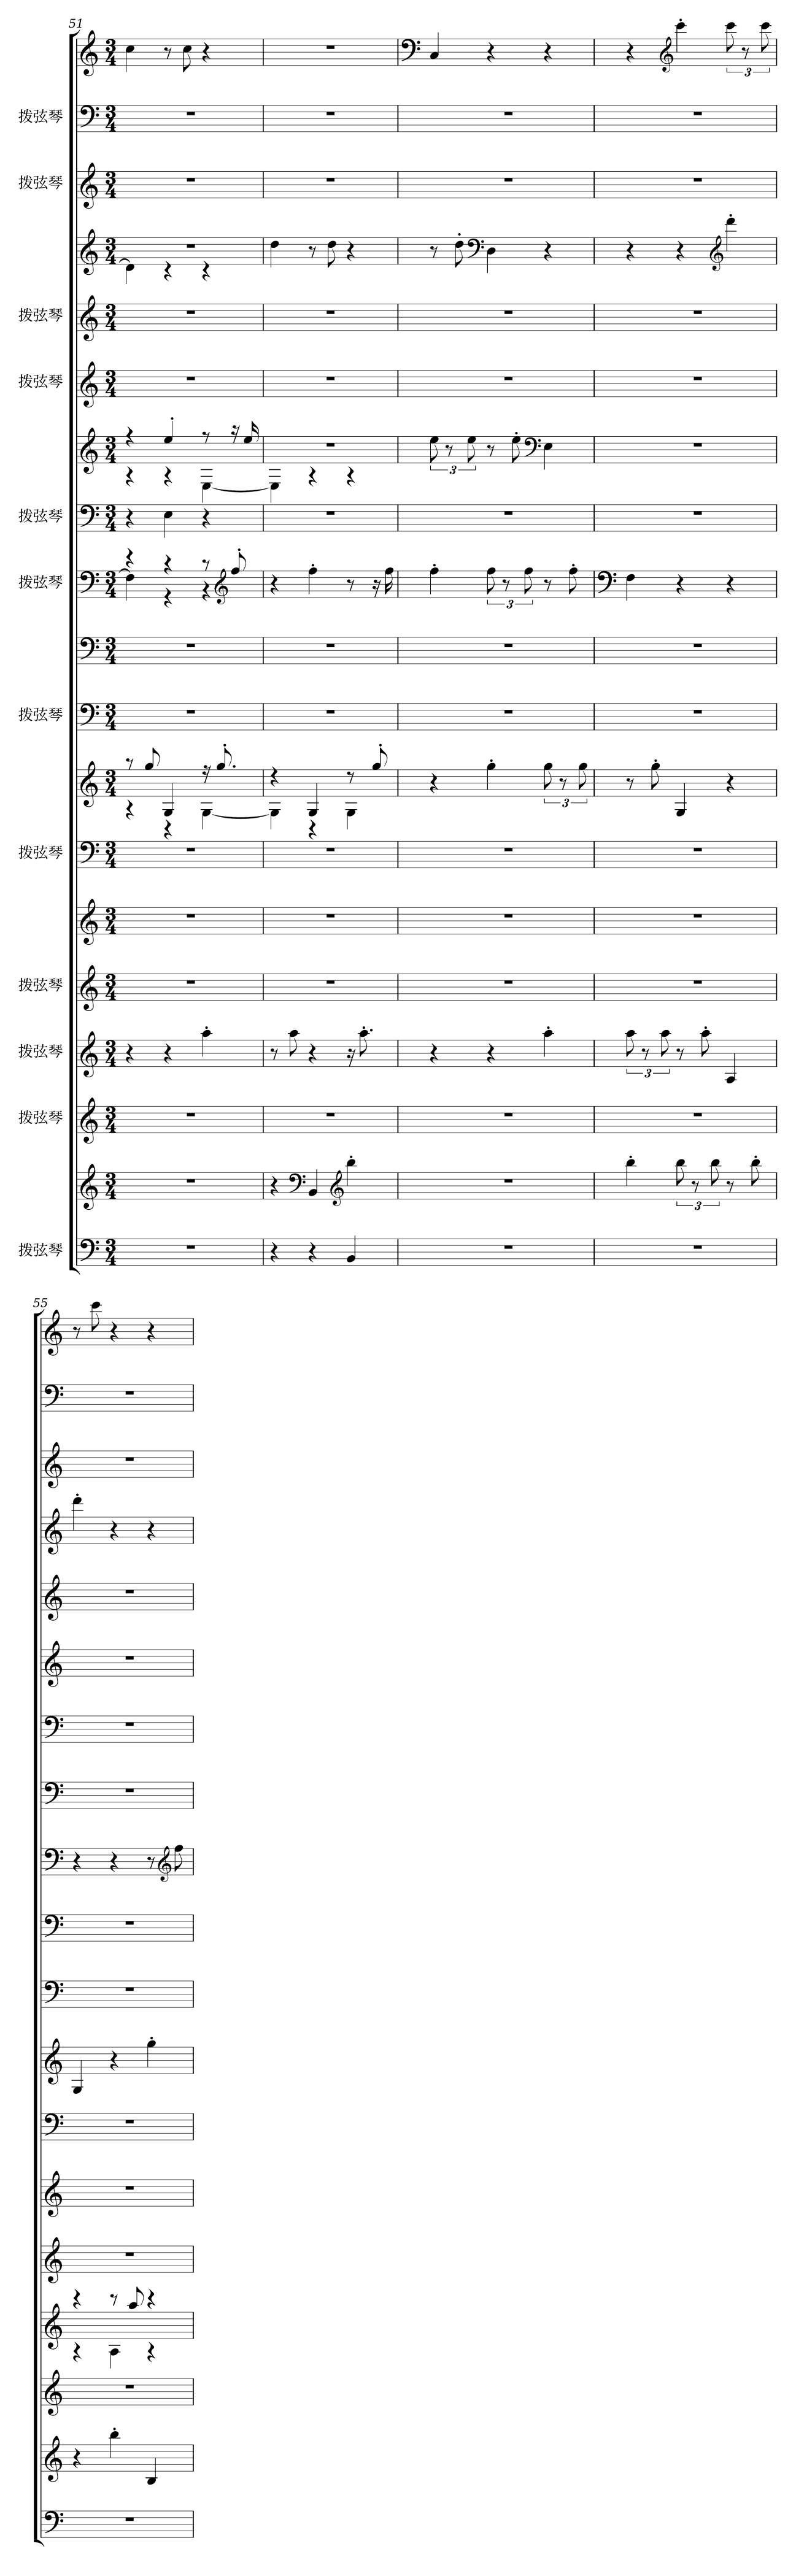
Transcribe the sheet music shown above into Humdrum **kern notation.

**kern	**kern	**kern	**kern	**kern	**kern	**kern	**kern	**kern	**kern	**kern	**kern	**kern	**kern	**kern	**kern	**kern	**kern	**kern
*part12	*part12	*part11	*part10	*part9	*part9	*part8	*part8	*part7	*part7	*part6	*part5	*part5	*part4	*part3	*part3	*part2	*part1	*part1
*staff19	*staff18	*staff17	*staff16	*staff15	*staff14	*staff13	*staff12	*staff11	*staff10	*staff9	*staff8	*staff7	*staff6	*staff5	*staff4	*staff3	*staff2	*staff1
*I"拨弦琴	*	*I"拨弦琴	*I"拨弦琴	*I"拨弦琴	*	*I"拨弦琴	*	*I"拨弦琴	*	*I"拨弦琴	*I"拨弦琴	*	*I"拨弦琴	*I"拨弦琴	*	*I"拨弦琴	*I"拨弦琴	*
*clefF4	*clefG2	*clefG2	*clefG2	*clefG2	*clefG2	*clefF4	*clefG2	*clefF4	*clefF4	*clefF4	*clefF4	*clefG2	*clefG2	*clefG2	*clefG2	*clefG2	*clefF4	*clefG2
*k[]	*k[]	*k[]	*k[]	*k[]	*k[]	*k[]	*k[]	*k[]	*k[]	*k[]	*k[]	*k[]	*k[]	*k[]	*k[]	*k[]	*k[]	*k[]
*M3/4	*M3/4	*M3/4	*M3/4	*M3/4	*M3/4	*M3/4	*M3/4	*M3/4	*M3/4	*M3/4	*M3/4	*M3/4	*M3/4	*M3/4	*M3/4	*M3/4	*M3/4	*M3/4
=51	=51	=51	=51	=51	=51	=51	=51	=51	=51	=51	=51	=51	=51	=51	=51	=51	=51	=51
*	*	*	*	*	*	*	*^	*	*	*^	*	*^	*	*	*^	*	*	*
2.r	2.r	2.r	4r	2.r	2.r	2.r	8r	4r	2.r	2.r	4r	4F\]	4r	4r	4r	2.r	2.r	2.r	4d\]	2.r	2.r	4cc\
.	.	.	.	.	.	.	8gg/	.	.	.	.	.	.	.	.	.	.	.	.	.	.	.
.	.	.	4r	.	.	.	4G/	4r	.	.	4r	4r	4E\	4ee'/	4r	.	.	.	4r	.	.	8r
.	.	.	.	.	.	.	.	.	.	.	.	.	.	.	.	.	.	.	.	.	.	8cc\
.	.	.	4aa'\	.	.	.	16r	[4G\	.	.	8r	4r	4r	8r	[4E\	.	.	.	4r	.	.	4r
.	.	.	.	.	.	.	8.gg'/	.	.	.	.	.	.	.	.	.	.	.	.	.	.	.
*	*	*	*	*	*	*	*	*	*	*	*clefG2	*	*	*	*	*	*	*	*	*	*	*
.	.	.	.	.	.	.	.	.	.	.	8ff'/	.	.	16r	.	.	.	.	.	.	.	.
.	.	.	.	.	.	.	.	.	.	.	.	.	.	16ee/	.	.	.	.	.	.	.	.
*	*	*	*	*	*	*	*	*	*	*	*v	*v	*	*	*	*	*	*v	*v	*	*	*
=52	=52	=52	=52	=52	=52	=52	=52	=52	=52	=52	=52	=52	=52	=52	=52	=52	=52	=52	=52	=52
4r	4r	2.r	8r	2.r	2.r	2.r	4r	4G\]	2.r	2.r	4r	2.r	2.r	4E\]	2.r	2.r	4dd\	2.r	2.r	2.r
.	.	.	8aa\	.	.	.	.	.	.	.	.	.	.	.	.	.	.	.	.	.
*	*clefF4	*	*	*	*	*	*	*	*	*	*	*	*	*	*	*	*	*	*	*
4r	4BB/	.	4r	.	.	.	4G/	4r	.	.	4ff'\	.	.	4r	.	.	8r	.	.	.
.	.	.	.	.	.	.	.	.	.	.	.	.	.	.	.	.	8dd\	.	.	.
*	*clefG2	*	*	*	*	*	*	*	*	*	*	*	*	*	*	*	*	*	*	*
4BB/	4bb'\	.	16r	.	.	.	8r	4G\	.	.	8r	.	.	4r	.	.	4r	.	.	.
.	.	.	8.aa'\	.	.	.	.	.	.	.	.	.	.	.	.	.	.	.	.	.
.	.	.	.	.	.	.	8gg'/	.	.	.	16r	.	.	.	.	.	.	.	.	.
.	.	.	.	.	.	.	.	.	.	.	16ff\	.	.	.	.	.	.	.	.	.
*	*	*	*	*	*	*	*v	*v	*	*	*	*	*v	*v	*	*	*	*	*	*
=53	=53	=53	=53	=53	=53	=53	=53	=53	=53	=53	=53	=53	=53	=53	=53	=53	=53	=53
*	*	*	*	*	*	*	*	*	*	*	*	*	*	*	*	*	*	*clefF4
2.r	2.r	2.r	4r	2.r	2.r	2.r	4r	2.r	2.r	4ff'\	2.r	12ee\	2.r	2.r	8r	2.r	2.r	4C/
.	.	.	.	.	.	.	.	.	.	.	.	12r	.	.	.	.	.	.
.	.	.	.	.	.	.	.	.	.	.	.	.	.	.	8dd'\	.	.	.
.	.	.	.	.	.	.	.	.	.	.	.	12ee\	.	.	.	.	.	.
*	*	*	*	*	*	*	*	*	*	*	*	*	*	*	*clefF4	*	*	*
.	.	.	4r	.	.	.	4gg'\	.	.	12ff\	.	8r	.	.	4D\	.	.	4r
.	.	.	.	.	.	.	.	.	.	12r	.	.	.	.	.	.	.	.
.	.	.	.	.	.	.	.	.	.	.	.	8ee'\	.	.	.	.	.	.
.	.	.	.	.	.	.	.	.	.	12ff\	.	.	.	.	.	.	.	.
*	*	*	*	*	*	*	*	*	*	*	*	*clefF4	*	*	*	*	*	*
.	.	.	4aa'\	.	.	.	12gg\	.	.	8r	.	4E\	.	.	4r	.	.	4r
.	.	.	.	.	.	.	12r	.	.	.	.	.	.	.	.	.	.	.
.	.	.	.	.	.	.	.	.	.	8ff'\	.	.	.	.	.	.	.	.
.	.	.	.	.	.	.	12gg\	.	.	.	.	.	.	.	.	.	.	.
!!LO:PB:g=z
=54	=54	=54	=54	=54	=54	=54	=54	=54	=54	=54	=54	=54	=54	=54	=54	=54	=54	=54
*	*	*	*	*	*	*	*	*	*	*clefF4	*	*	*	*	*	*	*	*
2.r	4bb'\	2.r	12aa\	2.r	2.r	2.r	8r	2.r	2.r	4F\	2.r	2.r	2.r	2.r	4r	2.r	2.r	4r
.	.	.	12r	.	.	.	.	.	.	.	.	.	.	.	.	.	.	.
.	.	.	.	.	.	.	8gg'\	.	.	.	.	.	.	.	.	.	.	.
.	.	.	12aa\	.	.	.	.	.	.	.	.	.	.	.	.	.	.	.
*	*	*	*	*	*	*	*	*	*	*	*	*	*	*	*	*	*	*clefG2
.	12bb\	.	8r	.	.	.	4G/	.	.	4r	.	.	.	.	4r	.	.	4ccc'\
.	12r	.	.	.	.	.	.	.	.	.	.	.	.	.	.	.	.	.
.	.	.	8aa'\	.	.	.	.	.	.	.	.	.	.	.	.	.	.	.
.	12bb\	.	.	.	.	.	.	.	.	.	.	.	.	.	.	.	.	.
*	*	*	*	*	*	*	*	*	*	*	*	*	*	*	*clefG2	*	*	*
.	8r	.	4A/	.	.	.	4r	.	.	4r	.	.	.	.	4ddd'\	.	.	12ccc\
.	.	.	.	.	.	.	.	.	.	.	.	.	.	.	.	.	.	12r
.	8bb'\	.	.	.	.	.	.	.	.	.	.	.	.	.	.	.	.	.
.	.	.	.	.	.	.	.	.	.	.	.	.	.	.	.	.	.	12ccc\
=55	=55	=55	=55	=55	=55	=55	=55	=55	=55	=55	=55	=55	=55	=55	=55	=55	=55	=55
*	*	*	*^	*	*	*	*	*	*	*	*	*	*	*	*	*	*	*
2.r	4r	2.r	4r	4r	2.r	2.r	2.r	4G/	2.r	2.r	4r	2.r	2.r	2.r	2.r	4ddd'\	2.r	2.r	8r
.	.	.	.	.	.	.	.	.	.	.	.	.	.	.	.	.	.	.	8ccc\
.	4bb'\	.	8r	4A\	.	.	.	4r	.	.	4r	.	.	.	.	4r	.	.	4r
.	.	.	8aa/	.	.	.	.	.	.	.	.	.	.	.	.	.	.	.	.
.	4B/	.	4r	4r	.	.	.	4gg'\	.	.	8r	.	.	.	.	4r	.	.	4r
*	*	*	*	*	*	*	*	*	*	*	*clefG2	*	*	*	*	*	*	*	*
.	.	.	.	.	.	.	.	.	.	.	8ff\	.	.	.	.	.	.	.	.
*	*	*	*v	*v	*	*	*	*	*	*	*	*	*	*	*	*	*	*	*
=	=	=	=	=	=	=	=	=	=	=	=	=	=	=	=	=	=	=
*-	*-	*-	*-	*-	*-	*-	*-	*-	*-	*-	*-	*-	*-	*-	*-	*-	*-	*-
